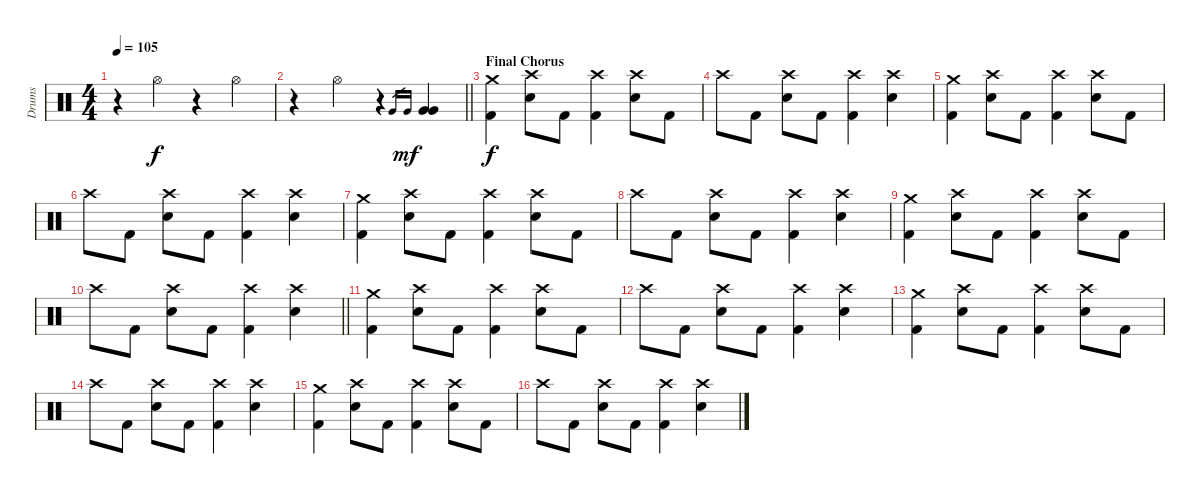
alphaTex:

\track ("Drums" "Drums") {instrument percussion}
\staff {score}
\articulation defaults
\ts (4 4)
\tempo 105
\clef neutral
\ks c
r.4{dy f} "Hi-Hat (open)".4 r.4 "Hi-Hat (open)".4 |
\barLineRight lightlight
r.4 "Hi-Hat (open)".4 r.4 "Very Low Tom (hit)".16{gr} "Very Low Tom (hit)".16{gr dy mf} ("Very Low Tom (hit)" "Very Low Tom (hit)").4 |
\section ("" "Final Chorus")
("Kick (hit) 2" "Crash medium (hit)").4{dy f} ("Electric Snare (hit)" "Crash high (hit)").8 "Kick (hit) 2".8 ("Kick (hit) 2" "Crash high (hit)").4 ("Electric Snare (hit)" "Crash high (hit)").8 "Kick (hit) 2".8 |
"Crash high (hit)".8 "Kick (hit) 2".8 ("Electric Snare (hit)" "Crash high (hit)").8 "Kick (hit) 2".8 ("Kick (hit) 2" "Crash high (hit)").4 ("Electric Snare (hit)" "Crash high (hit)").4 |
("Kick (hit) 2" "Crash medium (hit)").4 ("Electric Snare (hit)" "Crash high (hit)").8 "Kick (hit) 2".8 ("Kick (hit) 2" "Crash high (hit)").4 ("Electric Snare (hit)" "Crash high (hit)").8 "Kick (hit) 2".8 |
"Crash high (hit)".8 "Kick (hit) 2".8 ("Electric Snare (hit)" "Crash high (hit)").8 "Kick (hit) 2".8 ("Kick (hit) 2" "Crash high (hit)").4 ("Electric Snare (hit)" "Crash high (hit)").4 |
("Kick (hit) 2" "Crash medium (hit)").4 ("Electric Snare (hit)" "Crash high (hit)").8 "Kick (hit) 2".8 ("Kick (hit) 2" "Crash high (hit)").4 ("Electric Snare (hit)" "Crash high (hit)").8 "Kick (hit) 2".8 |
"Crash high (hit)".8 "Kick (hit) 2".8 ("Electric Snare (hit)" "Crash high (hit)").8 "Kick (hit) 2".8 ("Kick (hit) 2" "Crash high (hit)").4 ("Electric Snare (hit)" "Crash high (hit)").4 |
("Kick (hit) 2" "Crash medium (hit)").4 ("Electric Snare (hit)" "Crash high (hit)").8 "Kick (hit) 2".8 ("Kick (hit) 2" "Crash high (hit)").4 ("Electric Snare (hit)" "Crash high (hit)").8 "Kick (hit) 2".8 |
\barLineRight lightlight "Crash high (hit)".8 "Kick (hit) 2".8
("Electric Snare (hit)" "Crash high (hit)").8 "Kick (hit) 2".8 ("Kick (hit) 2" "Crash high (hit)").4 ("Electric Snare (hit)" "Crash high (hit)").4 |
("Kick (hit) 2" "Crash medium (hit)").4 ("Electric Snare (hit)" "Crash high (hit)").8 "Kick (hit) 2".8 ("Kick (hit) 2" "Crash high (hit)").4 ("Electric Snare (hit)" "Crash high (hit)").8 "Kick (hit) 2".8 |
"Crash high (hit)".8 "Kick (hit) 2".8 ("Electric Snare (hit)" "Crash high (hit)").8 "Kick (hit) 2".8 ("Kick (hit) 2" "Crash high (hit)").4 ("Electric Snare (hit)" "Crash high (hit)").4 |
("Kick (hit) 2" "Crash medium (hit)").4 ("Electric Snare (hit)" "Crash high (hit)").8 "Kick (hit) 2".8 ("Kick (hit) 2" "Crash high (hit)").4 ("Electric Snare (hit)" "Crash high (hit)").8 "Kick (hit) 2".8 |
"Crash high (hit)".8 "Kick (hit) 2".8 ("Electric Snare (hit)" "Crash high (hit)").8 "Kick (hit) 2".8 ("Kick (hit) 2" "Crash high (hit)").4 ("Electric Snare (hit)" "Crash high (hit)").4 |
("Kick (hit) 2" "Crash medium (hit)").4 ("Electric Snare (hit)" "Crash high (hit)").8 "Kick (hit) 2".8 ("Kick (hit) 2" "Crash high (hit)").4 ("Electric Snare (hit)" "Crash high (hit)").8 "Kick (hit) 2".8 |
"Crash high (hit)".8 "Kick (hit) 2".8 ("Electric Snare (hit)" "Crash high (hit)").8 "Kick (hit) 2".8 ("Kick (hit) 2" "Crash high (hit)").4 ("Electric Snare (hit)" "Crash high (hit)").4
